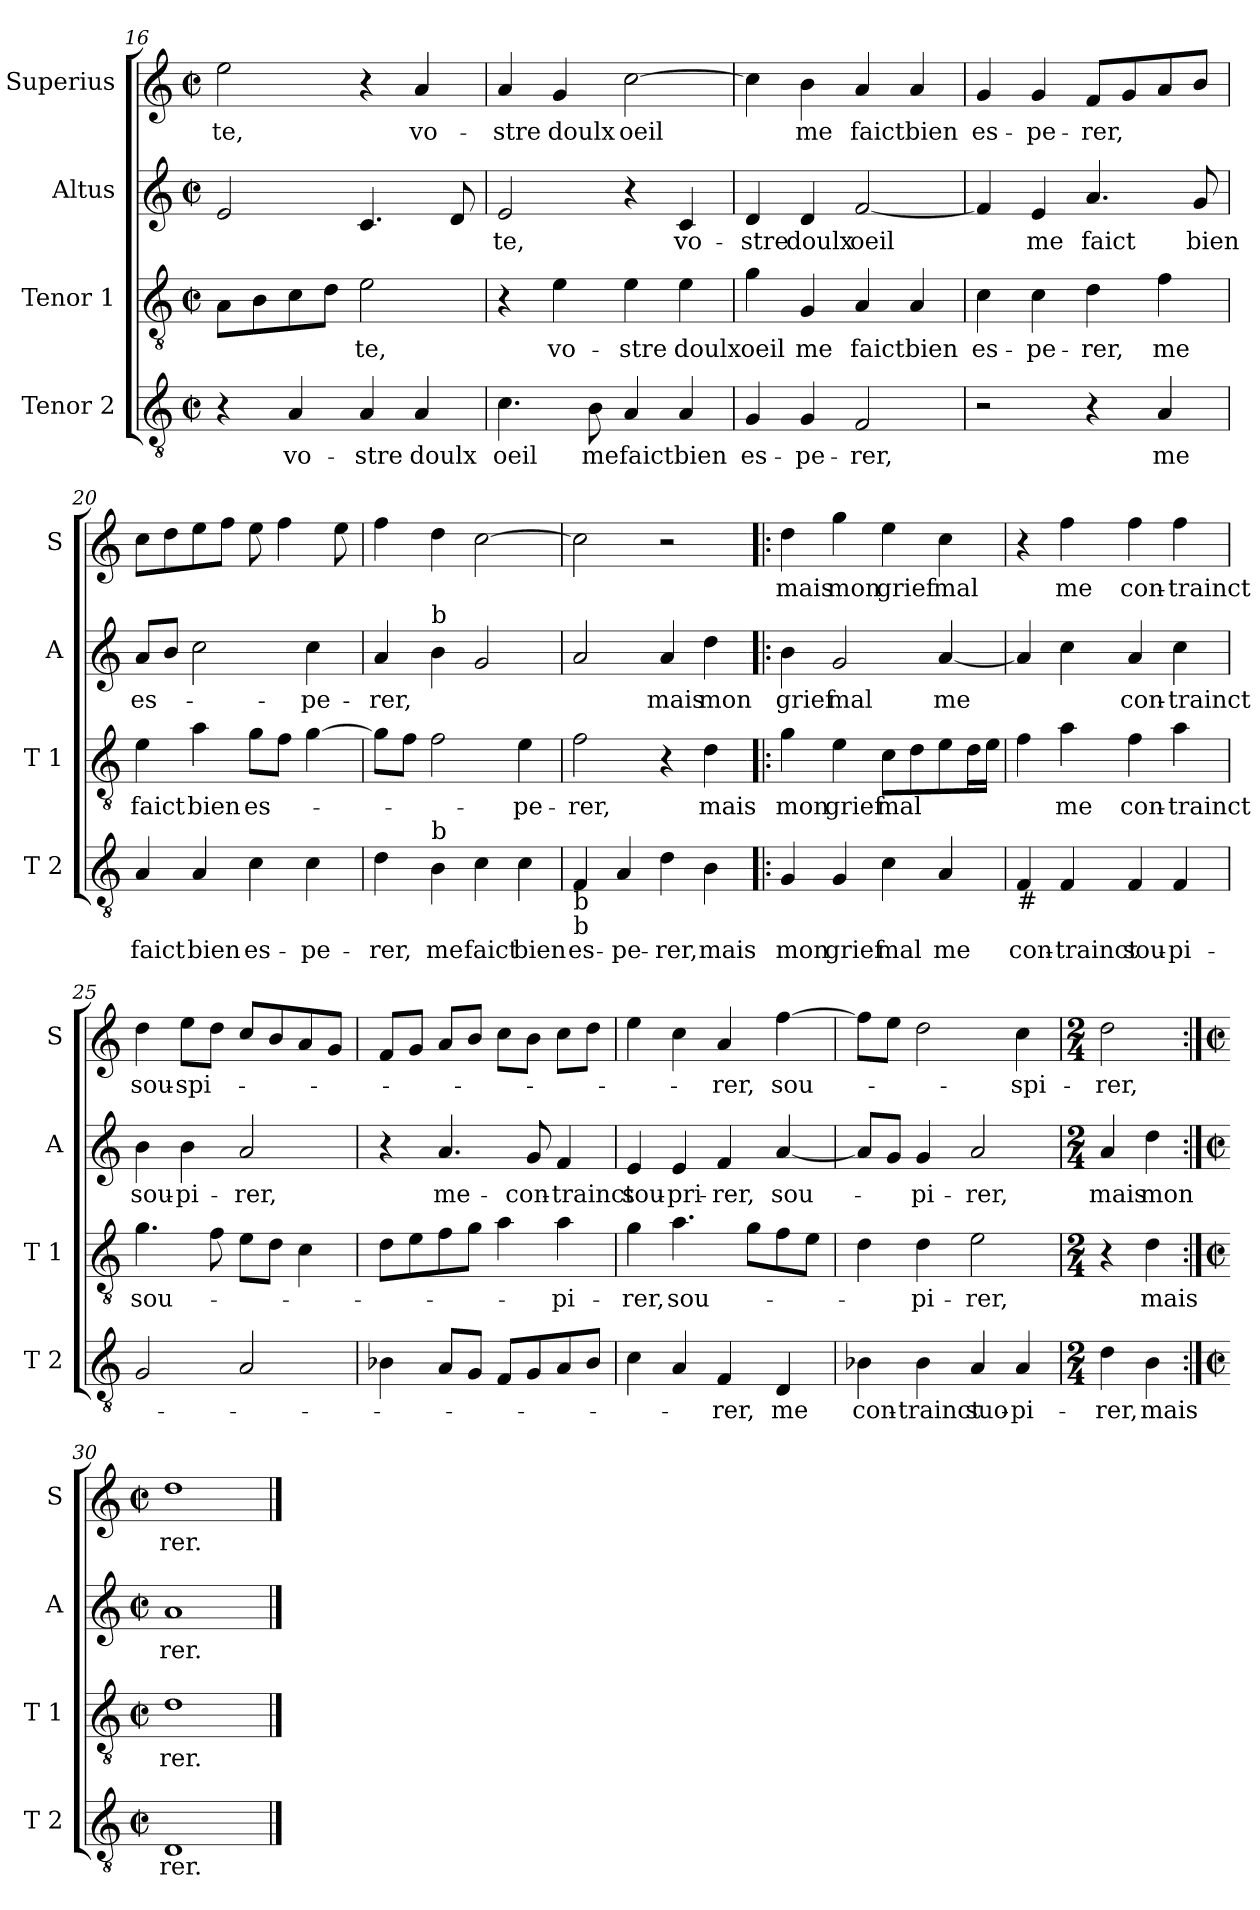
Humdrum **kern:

**kern	**text	**kern	**text	**kern	**text	**kern	**text
*part4	*part4	*part3	*part3	*part2	*part2	*part1	*part1
*staff4	*staff4	*staff3	*staff3	*staff2	*staff2	*staff1	*staff1
*I"Tenor 2	*	*I"Tenor 1	*	*I"Altus	*	*I"Superius	*
*I'T 2	*	*I'T 1	*	*I'A	*	*I'S	*
!!LO:PB:g=z
*clefGv2	*	*clefGv2	*	*clefG2	*	*clefG2	*
*k[]	*	*k[]	*	*k[]	*	*k[]	*
*C:	*	*C:	*	*C:	*	*C:	*
*M2/2	*	*M2/2	*	*M2/2	*	*M2/2	*
*met(c|)	*	*met(c|)	*	*met(c|)	*	*met(c|)	*
=16	=16	=16	=16	=16	=16	=16	=16
4r	.	8A\L	.	2e/	.	2ee\	-te,
.	.	8B\	.	.	.	.	.
4A/	vo-	8c\	.	.	.	.	.
.	.	8d\J	.	.	.	.	.
4A/	-stre	2e\	te,	4.c/	.	4r	.
4A/	doulx	.	.	.	.	4a/	vo-
.	.	.	.	8d/	.	.	.
=17	=17	=17	=17	=17	=17	=17	=17
4.c\	oeil	4r	.	2e/	-te,	4a/	-stre
.	.	4e\	vo-	.	.	4g/	doulx
8B\	me	.	.	.	.	.	.
4A/	faict	4e\	-stre	4r	.	[2cc\	oeil
4A/	bien	4e\	doulx	4c/	vo-	.	.
=18	=18	=18	=18	=18	=18	=18	=18
4G/	es-	4g\	oeil	4d/	-stre	4cc\]	.
4G/	-pe-	4G/	me	4d/	doulx	4b\	me
2F/	-rer,	4A/	faict	[2f/	oeil	4a/	faict
.	.	4A/	bien	.	.	4a/	bien
=19	=19	=19	=19	=19	=19	=19	=19
2r	.	4c\	es-	4f/]	.	4g/	es-
.	.	4c\	-pe-	4e/	me	4g/	-pe-
4r	.	4d\	-rer,	4.a/	faict	8f/L	-rer,
.	.	.	.	.	.	8g/	.
4A/	me	4f\	me	.	.	8a/	.
.	.	.	.	8g/	bien	8b/J	.
=20	=20	=20	=20	=20	=20	=20	=20
4A/	faict	4e\	faict	8a/L	es-	8cc\L	.
.	.	.	.	8b/J	.	8dd\	.
4A/	bien	4a\	bien	2cc\	.	8ee\	.
.	.	.	.	.	.	8ff\J	.
4c\	es-	8g\L	es-	.	.	8ee\	.
.	.	8f\J	.	.	.	4ff\	.
4c\	-pe-	[4g\	.	4cc\	-pe-	.	.
.	.	.	.	.	.	8ee\	.
!!LO:LB:g=z
=21	=21	=21	=21	=21	=21	=21	=21
4d\	-rer,	8g\L]	.	4a/	-rer,	4ff\	.
.	.	8f\J	.	.	.	.	.
!	!	!	!	!LO:TX:a:t=b	!	!	!
!LO:TX:a:t=b	!	!	!	!	!	!	!
4B\	me	2f\	.	4b\	.	4dd\	.
4c\	faict	.	.	2g/	.	[2cc\	.
4c\	bien	4e\	-pe-	.	.	.	.
=22	=22	=22	=22	=22	=22	=22	=22
!LO:TX:b:t=b	!	!	!	!	!	!	!
!LO:TX:b:t=b	!	!	!	!	!	!	!
4F/	es-	2f\	-rer,	2a/	.	2cc\]	.
4A/	-pe-	.	.	.	.	.	.
4d\	-rer,	4r	.	4a/	mais	2r	.
4B\	mais	4d\	mais	4dd\	mon	.	.
=23!|:	=23!|:	=23!|:	=23!|:	=23!|:	=23!|:	=23!|:	=23!|:
4G/	mon	4g\	mon	4b\	grief	4dd\	mais
4G/	grief	4e\	grief	2g/	mal	4gg\	mon
4c\	mal	8c\L	mal	.	.	4ee\	grief
.	.	8d\	.	.	.	.	.
4A/	me	8e\	.	[4a/	me	4cc\	mal
.	.	16d\L	.	.	.	.	.
.	.	16e\JJ	.	.	.	.	.
=24	=24	=24	=24	=24	=24	=24	=24
!LO:TX:b:t=#	!	!	!	!	!	!	!
4F/	con-	4f\	.	4a/]	.	4r	.
4F/	-trainct	4a\	me	4cc\	.	4ff\	me
4F/	sou-	4f\	con-	4a/	con-	4ff\	con-
4F/	-pi-	4a\	-trainct	4cc\	-trainct	4ff\	-trainct
=25	=25	=25	=25	=25	=25	=25	=25
2G/	.	4.g\	sou-	4b\	sou-	4dd\	sou-
.	.	.	.	4b\	-pi-	8ee\L	-spi-
.	.	8f\	.	.	.	8dd\J	.
2A/	.	8e\L	.	2a/	-rer,	8cc/L	.
.	.	8d\J	.	.	.	8b/	.
.	.	4c\	.	.	.	8a/	.
.	.	.	.	.	.	8g/J	.
!!LO:LB:g=z
=26	=26	=26	=26	=26	=26	=26	=26
4B-X\	.	8d\L	.	4r	.	8f/L	.
.	.	8e\	.	.	.	8g/J	.
8A/L	.	8f\	.	4.a/	me-	8a/L	.
8G/J	.	8g\J	.	.	.	8b/J	.
8F/L	.	4a\	.	.	.	8cc\L	.
8G/	.	.	.	8g/	-con-	8b\J	.
8A/	.	4a\	-pi-	4f/	-trainct	8cc\L	.
8B-/J	.	.	.	.	.	8dd\J	.
=27	=27	=27	=27	=27	=27	=27	=27
4c\	.	4g\	-rer,	4e/	sou-	4ee\	.
4A/	.	4.a\	sou-	4e/	-pri-	4cc\	.
4F/	-rer,	.	.	4f/	-rer,	4a/	-rer,
.	.	8g\L	.	.	.	.	.
4D/	me	8f\	.	[4a/	sou-	[4ff\	sou-
.	.	8e\J	.	.	.	.	.
=28	=28	=28	=28	=28	=28	=28	=28
4B-X\	con-	4d\	.	8a/L]	.	8ff\L]	.
.	.	.	.	8g/J	.	8ee\J	.
4B-\	-trainct	4d\	-pi-	4g/	-pi-	2dd\	.
4A/	suo-	2e\	-rer,	2a/	-rer,	.	.
4A/	-pi-	.	.	.	.	4cc\	-spi-
=29	=29	=29	=29	=29	=29	=29	=29
*M2/4	*	*M2/4	*	*M2/4	*	*M2/4	*
4d\	-rer,	4r	.	4a/	mais	2dd\	-rer,
4B\	mais	4d\	mais	4dd\	mon	.	.
=30:|!	=30:|!	=30:|!	=30:|!	=30:|!	=30:|!	=30:|!	=30:|!
*M2/2	*	*M2/2	*	*M2/2	*	*M2/2	*
*met(c|)	*	*met(c|)	*	*met(c|)	*	*met(c|)	*
1D	rer.	1d	rer.	1a	rer.	1dd	rer.
==	==	==	==	==	==	==	==
*-	*-	*-	*-	*-	*-	*-	*-
